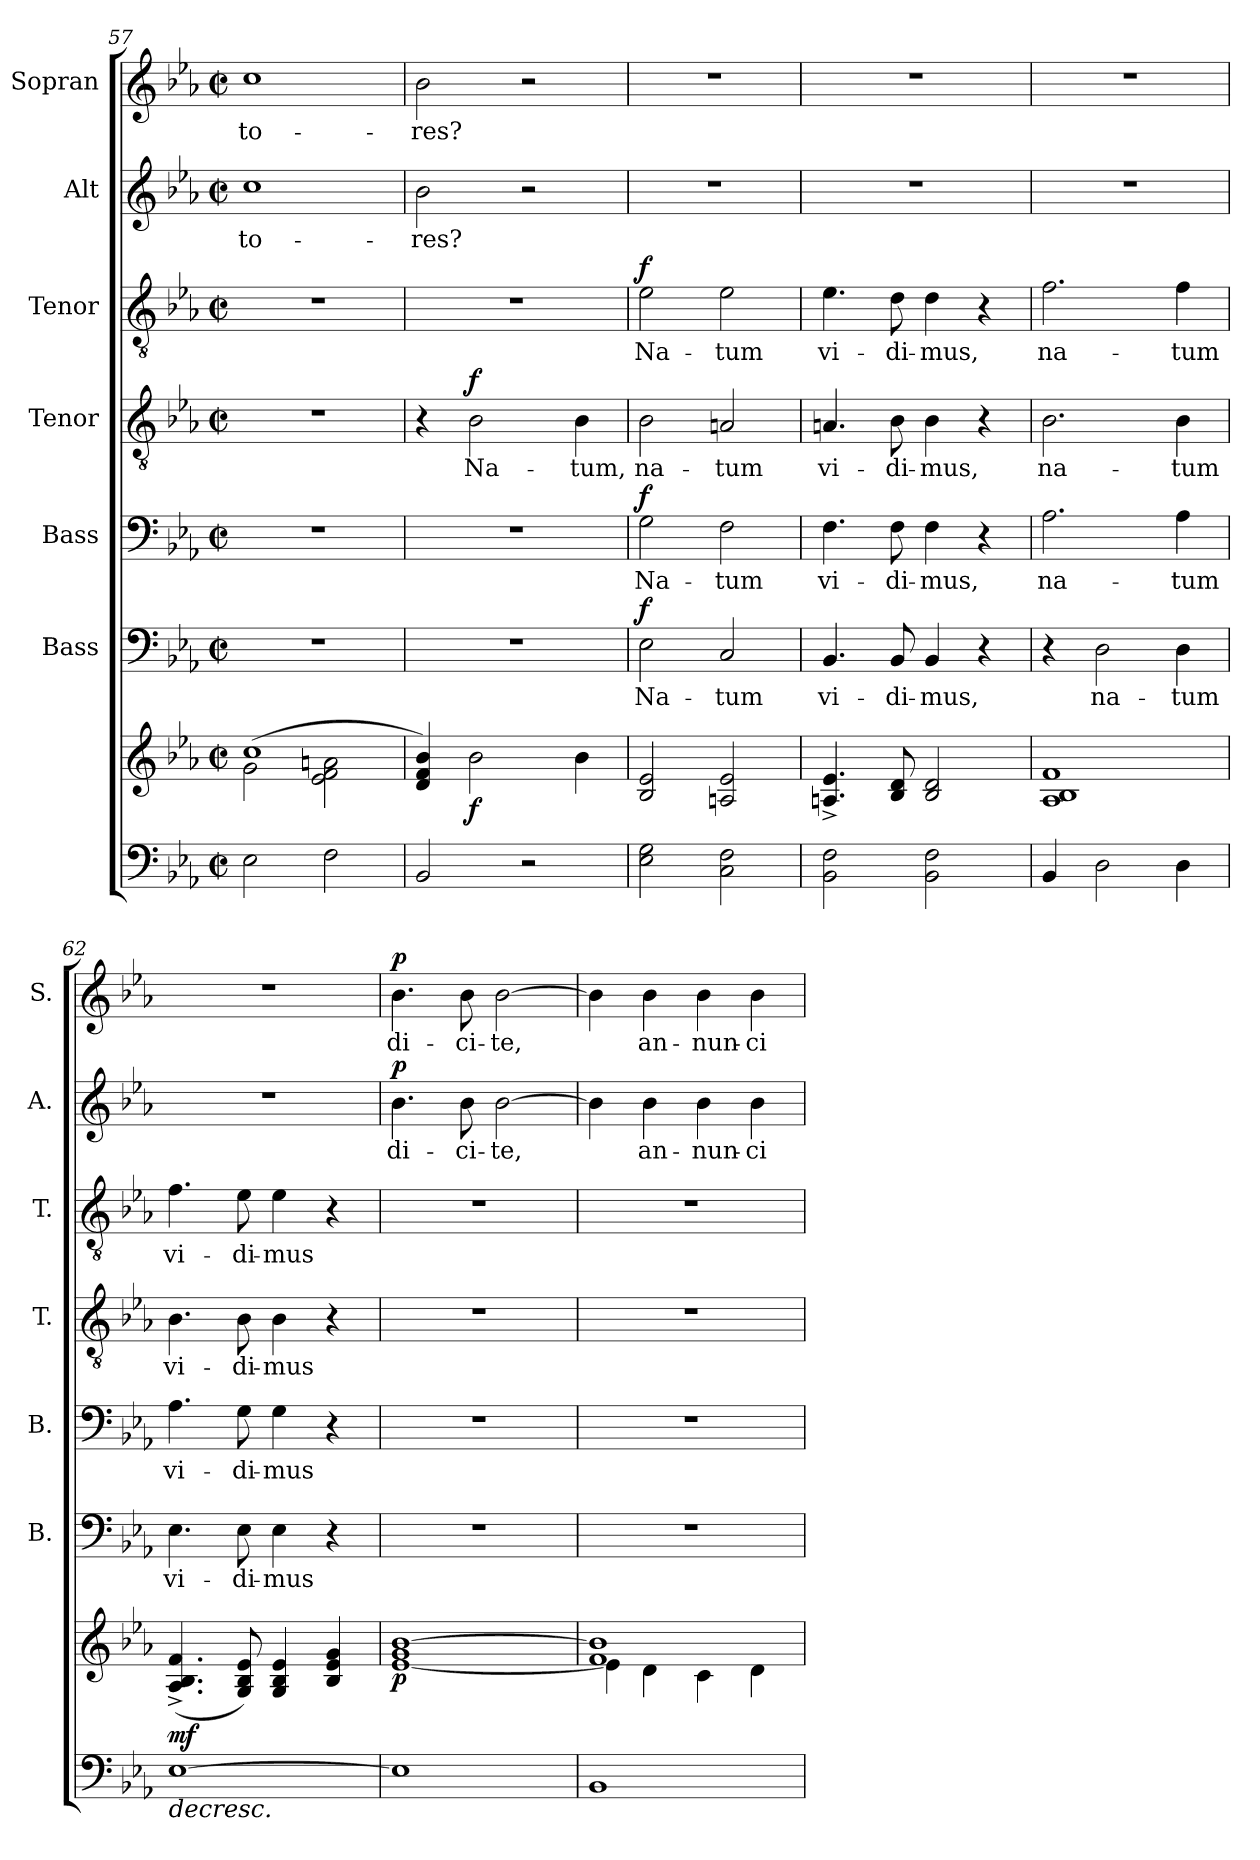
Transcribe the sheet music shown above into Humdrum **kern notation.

**kern	**kern	**dynam	**kern	**text	**dynam	**kern	**text	**dynam	**kern	**text	**dynam	**kern	**text	**dynam	**kern	**text	**dynam	**kern	**text	**dynam
*part7	*part7	*part7	*part6	*part6	*part6	*part5	*part5	*part5	*part4	*part4	*part4	*part3	*part3	*part3	*part2	*part2	*part2	*part1	*part1	*part1
*staff8	*staff7	*staff7/8	*staff6	*staff6	*staff6	*staff5	*staff5	*staff5	*staff4	*staff4	*staff4	*staff3	*staff3	*staff3	*staff2	*staff2	*staff2	*staff1	*staff1	*staff1
*	*	*	*I"Bass	*	*	*I"Bass	*	*	*I"Tenor	*	*	*I"Tenor	*	*	*I"Alt	*	*	*I"Sopran	*	*
*	*	*	*I'B.	*	*	*I'B.	*	*	*I'T.	*	*	*I'T.	*	*	*I'A.	*	*	*I'S.	*	*
*clefF4	*clefG2	*	*clefF4	*	*	*clefF4	*	*	*clefGv2	*	*	*clefGv2	*	*	*clefG2	*	*	*clefG2	*	*
*k[b-e-a-]	*k[b-e-a-]	*	*k[b-e-a-]	*	*	*k[b-e-a-]	*	*	*k[b-e-a-]	*	*	*k[b-e-a-]	*	*	*k[b-e-a-]	*	*	*k[b-e-a-]	*	*
*E-:	*E-:	*	*E-:	*	*	*E-:	*	*	*E-:	*	*	*E-:	*	*	*E-:	*	*	*E-:	*	*
*M2/2	*M2/2	*	*M2/2	*	*	*M2/2	*	*	*M2/2	*	*	*M2/2	*	*	*M2/2	*	*	*M2/2	*	*
*met(c|)	*met(c|)	*	*met(c|)	*	*	*met(c|)	*	*	*met(c|)	*	*	*met(c|)	*	*	*met(c|)	*	*	*met(c|)	*	*
=57	=57	=57	=57	=57	=57	=57	=57	=57	=57	=57	=57	=57	=57	=57	=57	=57	=57	=57	=57	=57
*	*^	*	*	*	*	*	*	*	*	*	*	*	*	*	*	*	*	*	*	*
!	!	!	!	!	!	!	!	!	!	!	!	!	!	!	!	!	!LO:LY:b	!	!	!LO:LY:b	!
2E-\	(>1cc	2g\	.	1r	.	.	1r	.	.	1r	.	.	1r	.	.	1cc	-to-	.	1cc	-to-	.
2F\	.	2e-\ 2f\ 2an\	.	.	.	.	.	.	.	.	.	.	.	.	.	.	.	.	.	.	.
=58	=58	=58	=58	=58	=58	=58	=58	=58	=58	=58	=58	=58	=58	=58	=58	=58	=58	=58	=58	=58	=58
!	!	!	!	!	!	!	!	!	!	!	!	!	!	!	!	!	!LO:LY:b	!	!	!LO:LY:b	!
*	*v	*v	*	*	*	*	*	*	*	*	*	*	*	*	*	*	*	*	*	*	*
2BB-/	4d/ 4f/ 4b-/)	.	1r	.	.	1r	.	.	4r	.	.	1r	.	.	2b-\	-res?	.	2b-\	-res?	.
!	!	!LO:DY:b	!	!	!	!	!	!	!	!LO:LY:b	!LO:DY:a	!	!	!	!	!	!	!	!	!
.	2b-\	f	.	.	.	.	.	.	2B-\	Na-	f	.	.	.	.	.	.	.	.	.
2r	.	.	.	.	.	.	.	.	.	.	.	.	.	.	2r	.	.	2r	.	.
!	!	!	!	!	!	!	!	!	!	!LO:LY:b	!	!	!	!	!	!	!	!	!	!
.	4b-\	.	.	.	.	.	.	.	4B-\	-tum,	.	.	.	.	.	.	.	.	.	.
=59	=59	=59	=59	=59	=59	=59	=59	=59	=59	=59	=59	=59	=59	=59	=59	=59	=59	=59	=59	=59
!	!	!	!	!LO:LY:b	!LO:DY:a	!	!LO:LY:b	!LO:DY:a	!	!LO:LY:b	!	!	!LO:LY:b	!LO:DY:a	!	!	!	!	!	!
2E-\ 2G\	2B-/ 2e-/	.	2E-\	Na-	f	2G\	Na-	f	2B-\	na-	.	2e-\	Na-	f	1r	.	.	1r	.	.
!	!	!	!	!LO:LY:b	!	!	!LO:LY:b	!	!	!LO:LY:b	!	!	!LO:LY:b	!	!	!	!	!	!	!
2C\ 2F\	2An/ 2e-/	.	2C/	-tum	.	2F\	-tum	.	2An/	-tum	.	2e-\	-tum	.	.	.	.	.	.	.
=60	=60	=60	=60	=60	=60	=60	=60	=60	=60	=60	=60	=60	=60	=60	=60	=60	=60	=60	=60	=60
!	!	!	!	!LO:LY:b	!	!	!LO:LY:b	!	!	!LO:LY:b	!	!	!LO:LY:b	!	!	!	!	!	!	!
2BB-\ 2F\	4.An/^< 4.e-/^<	.	4.BB-/	vi-	.	4.F\	vi-	.	4.An/	vi-	.	4.e-\	vi-	.	1r	.	.	1r	.	.
!	!	!	!	!LO:LY:b	!	!	!LO:LY:b	!	!	!LO:LY:b	!	!	!LO:LY:b	!	!	!	!	!	!	!
.	8B-/ 8d/	.	8BB-/	-di-	.	8F\	-di-	.	8B-\	-di-	.	8d\	-di-	.	.	.	.	.	.	.
!	!	!	!	!LO:LY:b	!	!	!LO:LY:b	!	!	!LO:LY:b	!	!	!LO:LY:b	!	!	!	!	!	!	!
2BB-\ 2F\	2B-/ 2d/	.	4BB-/	-mus,	.	4F\	-mus,	.	4B-\	-mus,	.	4d\	-mus,	.	.	.	.	.	.	.
.	.	.	4r	.	.	4r	.	.	4r	.	.	4r	.	.	.	.	.	.	.	.
=61	=61	=61	=61	=61	=61	=61	=61	=61	=61	=61	=61	=61	=61	=61	=61	=61	=61	=61	=61	=61
!	!	!	!	!	!	!	!LO:LY:b	!	!	!LO:LY:b	!	!	!LO:LY:b	!	!	!	!	!	!	!
4BB-/	1A- 1B- 1f	.	4r	.	.	2.A-\	na-	.	2.B-\	na-	.	2.f\	na-	.	1r	.	.	1r	.	.
!	!	!	!	!LO:LY:b	!	!	!	!	!	!	!	!	!	!	!	!	!	!	!	!
2D\	.	.	2D\	na-	.	.	.	.	.	.	.	.	.	.	.	.	.	.	.	.
!	!	!	!	!LO:LY:b	!	!	!LO:LY:b	!	!	!LO:LY:b	!	!	!LO:LY:b	!	!	!	!	!	!	!
4D\	.	.	4D\	-tum	.	4A-\	-tum	.	4B-\	-tum	.	4f\	-tum	.	.	.	.	.	.	.
=62	=62	=62	=62	=62	=62	=62	=62	=62	=62	=62	=62	=62	=62	=62	=62	=62	=62	=62	=62	=62
!	!	!LO:HP:b=2	!	!	!	!	!	!	!	!	!	!	!	!	!	!	!	!	!	!
!	!	!LO:HP:n=1:b=2	!	!LO:LY:b	!	!	!LO:LY:b	!	!	!LO:LY:b	!	!	!LO:LY:b	!	!	!	!	!	!	!
!	!	!LO:DY:n=1:a=2	!	!	!	!	!	!	!	!	!	!	!	!	!	!	!	!	!	!
[1E-	(<4.A-/^< 4.B-/^< 4.f/^<	> > mf	4.E-\	vi-	.	4.A-\	vi-	.	4.B-\	vi-	.	4.f\	vi-	.	1r	.	.	1r	.	.
!	!	!	!	!LO:LY:b	!	!	!LO:LY:b	!	!	!LO:LY:b	!	!	!LO:LY:b	!	!	!	!	!	!	!
.	8G/ 8B-/ 8e-/)	.	8E-\	-di-	.	8G\	-di-	.	8B-\	-di-	.	8e-\	-di-	.	.	.	.	.	.	.
!	!	!	!	!LO:LY:b	!	!	!LO:LY:b	!	!	!LO:LY:b	!	!	!LO:LY:b	!	!	!	!	!	!	!
.	4G/ 4B-/ 4e-/	.	4E-\	-mus	.	4G\	-mus	.	4B-\	-mus	.	4e-\	-mus	.	.	.	.	.	.	.
.	4B-/ 4e-/ 4g/	.	4r	.	.	4r	.	.	4r	.	.	4r	.	.	.	.	.	.	.	.
=63	=63	=63	=63	=63	=63	=63	=63	=63	=63	=63	=63	=63	=63	=63	=63	=63	=63	=63	=63	=63
*	*^	*	*	*	*	*	*	*	*	*	*	*	*	*	*	*	*	*	*	*
!	!	!	!LO:DY:b	!	!	!	!	!	!	!	!	!	!	!	!	!	!LO:LY:b	!LO:DY:a	!	!LO:LY:b	!LO:DY:a
1E-]	[>1b-	[<1e- 1g	p	1r	.	.	1r	.	.	1r	.	.	1r	.	.	4.b-\	di-	p	4.b-\	di-	p
!	!	!	!	!	!	!	!	!	!	!	!	!	!	!	!	!	!LO:LY:b	!	!	!LO:LY:b	!
.	.	.	.	.	.	.	.	.	.	.	.	.	.	.	.	8b-\	-ci-	.	8b-\	-ci-	.
!	!	!	!	!	!	!	!	!	!	!	!	!	!	!	!	!	!LO:LY:b	!	!	!LO:LY:b	!
.	.	.	.	.	.	.	.	.	.	.	.	.	.	.	.	[2b-\	-te,	.	[2b-\	-te,	.
*	*v	*v	*	*	*	*	*	*	*	*	*	*	*	*	*	*	*	*	*	*	*
.	.	] ]	.	.	.	.	.	.	.	.	.	.	.	.	.	.	.	.	.	.
!!LO:LB:g=z
=64	=64	=64	=64	=64	=64	=64	=64	=64	=64	=64	=64	=64	=64	=64	=64	=64	=64	=64	=64	=64
*	*^	*	*	*	*	*	*	*	*	*	*	*	*	*	*	*	*	*	*	*
1BB-	1f 1b-]	4e-\]	.	1r	.	.	1r	.	.	1r	.	.	1r	.	.	4b-\]	.	.	4b-\]	.	.
!	!	!	!	!	!	!	!	!	!	!	!	!	!	!	!	!	!LO:LY:b	!	!	!LO:LY:b	!
.	.	4d\	.	.	.	.	.	.	.	.	.	.	.	.	.	4b-\	an-	.	4b-\	an-	.
!	!	!	!	!	!	!	!	!	!	!	!	!	!	!	!	!	!LO:LY:b	!	!	!LO:LY:b	!
.	.	4c\	.	.	.	.	.	.	.	.	.	.	.	.	.	4b-\	-nun-	.	4b-\	-nun-	.
!	!	!	!	!	!	!	!	!	!	!	!	!	!	!	!	!	!LO:LY:b	!	!	!LO:LY:b	!
.	.	4d\	.	.	.	.	.	.	.	.	.	.	.	.	.	4b-\	-ci-	.	4b-\	-ci-	.
*	*v	*v	*	*	*	*	*	*	*	*	*	*	*	*	*	*	*	*	*	*	*
=	=	=	=	=	=	=	=	=	=	=	=	=	=	=	=	=	=	=	=	=
*-	*-	*-	*-	*-	*-	*-	*-	*-	*-	*-	*-	*-	*-	*-	*-	*-	*-	*-	*-	*-
